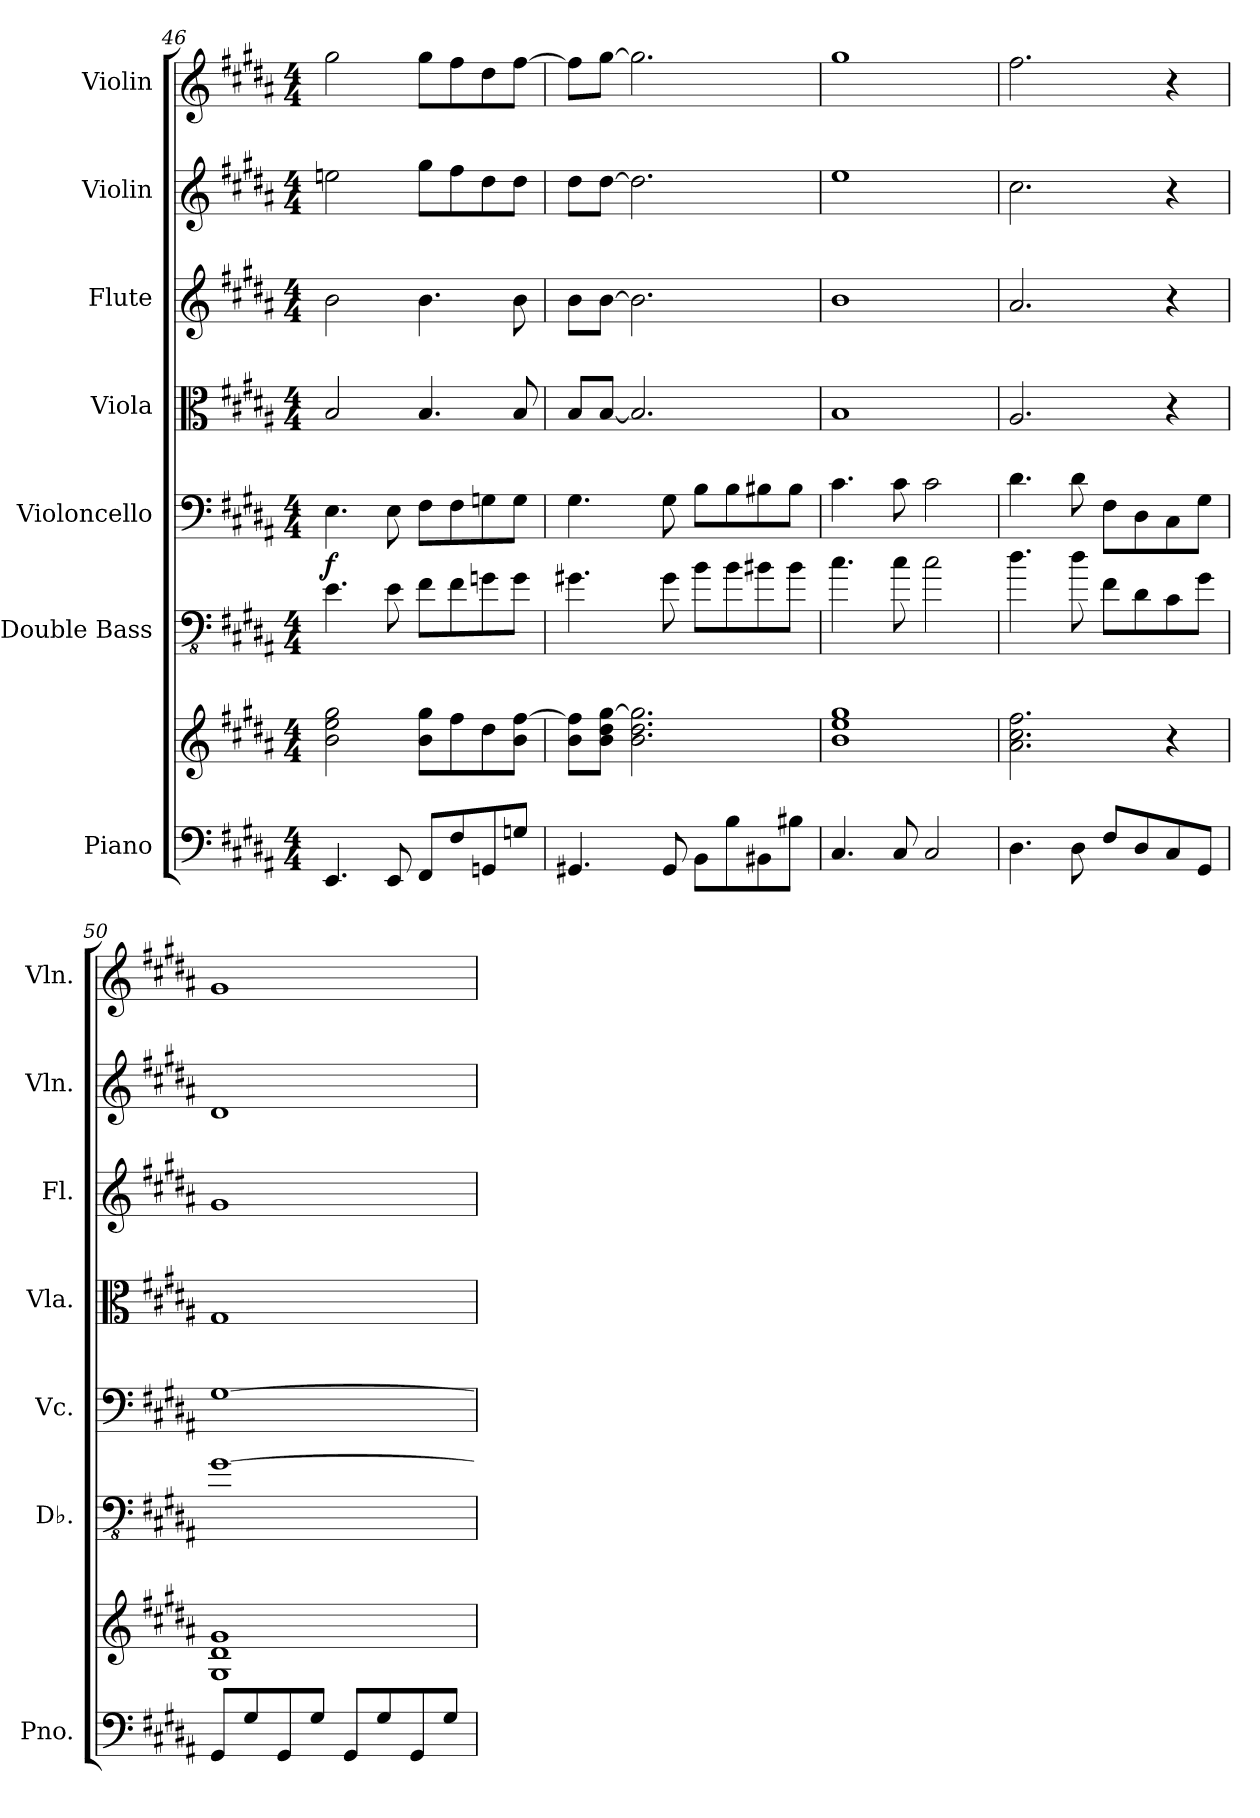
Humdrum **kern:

**kern	**kern	**kern	**kern	**dynam	**kern	**kern	**kern	**kern
*part7	*part7	*part6	*part5	*part5	*part4	*part3	*part2	*part1
*staff8	*staff7	*staff6	*staff5	*staff5	*staff4	*staff3	*staff2	*staff1
*I"Piano	*	*I"Double Bass	*I"Violoncello	*	*I"Viola	*I"Flute	*I"Violin	*I"Violin
*I'Pno.	*	*I'Db.	*I'Vc.	*	*I'Vla.	*I'Fl.	*I'Vln.	*I'Vln.
*clefF4	*clefG2	*clefFv4	*clefF4	*	*clefC3	*clefG2	*clefG2	*clefG2
*	*	*ITrd7c12	*	*	*	*	*	*
*k[f#c#g#d#a#]	*k[f#c#g#d#a#]	*k[f#c#g#d#a#]	*k[f#c#g#d#a#]	*	*k[f#c#g#d#a#]	*k[f#c#g#d#a#]	*k[f#c#g#d#a#]	*k[f#c#g#d#a#]
*M4/4	*M4/4	*M4/4	*M4/4	*	*M4/4	*M4/4	*M4/4	*M4/4
=46	=46	=46	=46	=46	=46	=46	=46	=46
!	!	!	!	!LO:DY:b	!	!	!	!
4.EE/	2b\ 2ee\ 2gg#\	4.EE\	4.E\	f	2B/	2b\	2een\	2gg#\
8EE/	.	8EE\	8E\	.	.	.	.	.
8FF#/L	8b\ 8gg#\L	8FF#\L	8F#\L	.	4.B/	4.b\	8gg#\L	8gg#\L
8F#/	8ff#\	8FF#\	8F#\	.	.	.	8ff#\	8ff#\
8GGn/	8dd#\	8GGn\	8Gn\	.	.	.	8dd#\	8dd#\
8Gn/J	8b\ [8ff#\J	8GG\J	8G\J	.	8B/	8b\	8dd#\J	[8ff#\J
!!LO:PB:g=z
=47	=47	=47	=47	=47	=47	=47	=47	=47
4.GG#X/	8b\ 8ff#\]L	4.GG#X\	4.G#\	.	8B/L	8b\L	8dd#\L	8ff#\L]
.	8b\ 8dd#\ [8gg#\J	.	.	.	[8B/J	[8b\J	[8dd#\J	[8gg#\J
.	2.b\ 2.dd#\ 2.gg#\]	.	.	.	2.B/]	2.b\]	2.dd#\]	2.gg#\]
8GG#/	.	8GG#\	8G#\	.	.	.	.	.
8BB\L	.	8BB\L	8B\L	.	.	.	.	.
8B\	.	8BB\	8B\	.	.	.	.	.
8BB#X\	.	8BB#X\	8B#X\	.	.	.	.	.
8B#X\J	.	8BB#\J	8B#\J	.	.	.	.	.
=48	=48	=48	=48	=48	=48	=48	=48	=48
4.C#/	1b 1ee 1gg#	4.C#\	4.c#\	.	1B	1b	1ee	1gg#
8C#/	.	8C#\	8c#\	.	.	.	.	.
2C#/	.	2C#\	2c#\	.	.	.	.	.
=49	=49	=49	=49	=49	=49	=49	=49	=49
4.D#\	2.a#\ 2.cc#\ 2.ff#\	4.D#\	4.d#\	.	2.A#/	2.a#/	2.cc#\	2.ff#\
8D#\	.	8D#\	8d#\	.	.	.	.	.
8F#/L	.	8FF#\L	8F#\L	.	.	.	.	.
8D#/	.	8DD#\	8D#\	.	.	.	.	.
8C#/	4r	8CC#\	8C#\	.	4r	4r	4r	4r
8GG#/J	.	8GG#\J	8G#\J	.	.	.	.	.
=50	=50	=50	=50	=50	=50	=50	=50	=50
8GG#/L	1G# 1d# 1g#	[1GG#	[1G#	.	1G#	1g#	1d#	1g#
8G#/	.	.	.	.	.	.	.	.
8GG#/	.	.	.	.	.	.	.	.
8G#/J	.	.	.	.	.	.	.	.
8GG#/L	.	.	.	.	.	.	.	.
8G#/	.	.	.	.	.	.	.	.
8GG#/	.	.	.	.	.	.	.	.
8G#/J	.	.	.	.	.	.	.	.
=	=	=	=	=	=	=	=	=
*-	*-	*-	*-	*-	*-	*-	*-	*-
